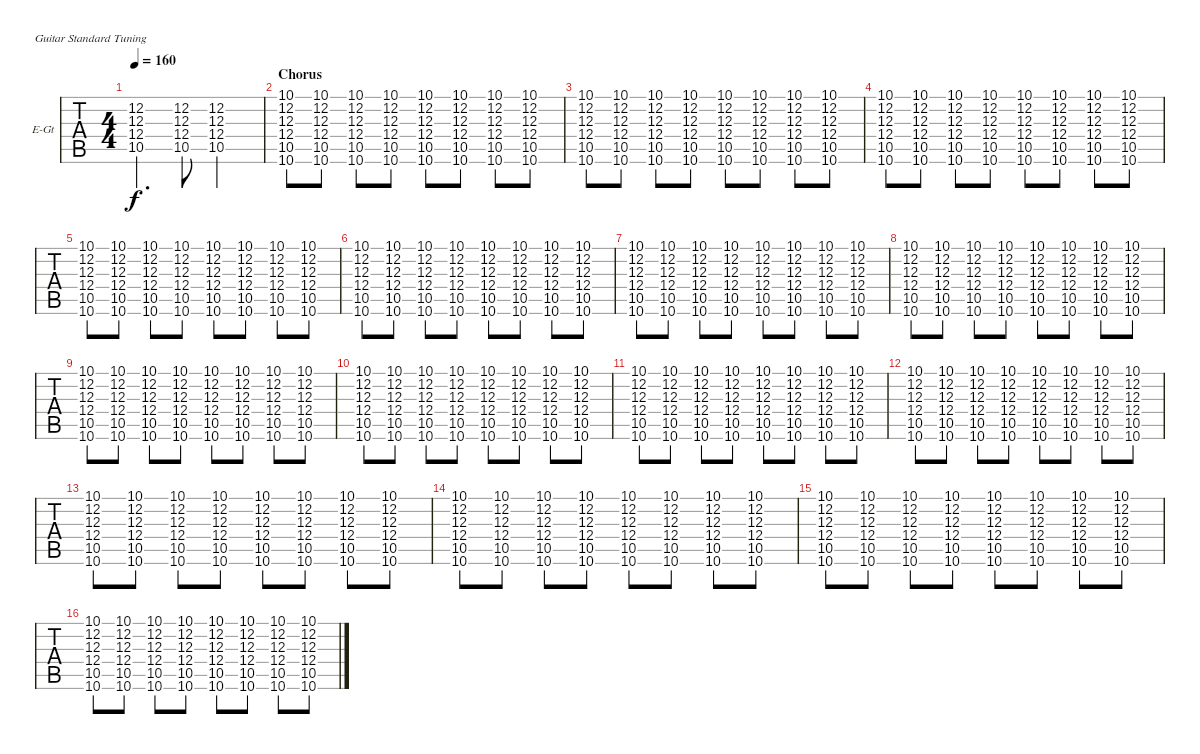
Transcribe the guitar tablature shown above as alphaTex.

\bracketExtendMode groupsimilarinstruments
\firstSystemTrackNameOrientation horizontal
\otherSystemsTrackNameOrientation horizontal
\track ("Nick" "E-Gt") {instrument overdrivenguitar}
\staff {tabs}
\tuning (E4 B3 G3 D3 A2 E2)
\ts (4 4)
\tempo 160
\clef g2
\ks c
(12.2 12.3 12.4 10.5).4{d dy f} (12.2 12.3 12.4 10.5).8 (12.2{st} 12.3{st} 12.4{st} 10.5{st}).2 |
\section ("" "Chorus")
(10.1 12.2 12.3 12.4 10.5 10.6).8 (10.1 12.2 12.3 12.4 10.5 10.6).8 (10.1 12.2 12.3 12.4 10.5 10.6).8 (10.1 12.2 12.3 12.4 10.5 10.6).8 (10.1 12.2 12.3 12.4 10.5 10.6).8 (10.1 12.2 12.3 12.4 10.5 10.6).8 (10.1 12.2 12.3 12.4 10.5 10.6).8 (10.1 12.2 12.3 12.4 10.5 10.6).8 |
(10.1 12.2 12.3 12.4 10.5 10.6).8 (10.1 12.2 12.3 12.4 10.5 10.6).8 (10.1 12.2 12.3 12.4 10.5 10.6).8 (10.1 12.2 12.3 12.4 10.5 10.6).8 (10.1 12.2 12.3 12.4 10.5 10.6).8 (10.1 12.2 12.3 12.4 10.5 10.6).8 (10.1 12.2 12.3 12.4 10.5 10.6).8 (10.1 12.2 12.3 12.4 10.5 10.6).8 |
(10.1 12.2 12.3 12.4 10.5 10.6).8 (10.1 12.2 12.3 12.4 10.5 10.6).8 (10.1 12.2 12.3 12.4 10.5 10.6).8 (10.1 12.2 12.3 12.4 10.5 10.6).8 (10.1 12.2 12.3 12.4 10.5 10.6).8 (10.1 12.2 12.3 12.4 10.5 10.6).8 (10.1 12.2 12.3 12.4 10.5 10.6).8 (10.1 12.2 12.3 12.4 10.5 10.6).8 |
(10.1 12.2 12.3 12.4 10.5 10.6).8 (10.1 12.2 12.3 12.4 10.5 10.6).8 (10.1 12.2 12.3 12.4 10.5 10.6).8 (10.1 12.2 12.3 12.4 10.5 10.6).8 (10.1 12.2 12.3 12.4 10.5 10.6).8 (10.1 12.2 12.3 12.4 10.5 10.6).8 (10.1 12.2 12.3 12.4 10.5 10.6).8 (10.1 12.2 12.3 12.4 10.5 10.6).8 |
(10.1 12.2 12.3 12.4 10.5 10.6).8 (10.1 12.2 12.3 12.4 10.5 10.6).8 (10.1 12.2 12.3 12.4 10.5 10.6).8 (10.1 12.2 12.3 12.4 10.5 10.6).8 (10.1 12.2 12.3 12.4 10.5 10.6).8 (10.1 12.2 12.3 12.4 10.5 10.6).8 (10.1 12.2 12.3 12.4 10.5 10.6).8 (10.1 12.2 12.3 12.4 10.5 10.6).8 |
(10.1 12.2 12.3 12.4 10.5 10.6).8 (10.1 12.2 12.3 12.4 10.5 10.6).8 (10.1 12.2 12.3 12.4 10.5 10.6).8 (10.1 12.2 12.3 12.4 10.5 10.6).8 (10.1 12.2 12.3 12.4 10.5 10.6).8 (10.1 12.2 12.3 12.4 10.5 10.6).8 (10.1 12.2 12.3 12.4 10.5 10.6).8 (10.1 12.2 12.3 12.4 10.5 10.6).8 |
(10.1 12.2 12.3 12.4 10.5 10.6).8 (10.1 12.2 12.3 12.4 10.5 10.6).8 (10.1 12.2 12.3 12.4 10.5 10.6).8 (10.1 12.2 12.3 12.4 10.5 10.6).8 (10.1 12.2 12.3 12.4 10.5 10.6).8 (10.1 12.2 12.3 12.4 10.5 10.6).8 (10.1 12.2 12.3 12.4 10.5 10.6).8 (10.1 12.2 12.3 12.4 10.5 10.6).8 |
(10.1 12.2 12.3 12.4 10.5 10.6).8 (10.1 12.2 12.3 12.4 10.5 10.6).8 (10.1 12.2 12.3 12.4 10.5 10.6).8 (10.1 12.2 12.3 12.4 10.5 10.6).8 (10.1 12.2 12.3 12.4 10.5 10.6).8 (10.1 12.2 12.3 12.4 10.5 10.6).8 (10.1 12.2 12.3 12.4 10.5 10.6).8 (10.1 12.2 12.3 12.4 10.5 10.6).8 |
(10.1 12.2 12.3 12.4 10.5 10.6).8 (10.1 12.2 12.3 12.4 10.5 10.6).8 (10.1 12.2 12.3 12.4 10.5 10.6).8 (10.1 12.2 12.3 12.4 10.5 10.6).8 (10.1 12.2 12.3 12.4 10.5 10.6).8 (10.1 12.2 12.3 12.4 10.5 10.6).8 (10.1 12.2 12.3 12.4 10.5 10.6).8 (10.1 12.2 12.3 12.4 10.5 10.6).8 |
(10.1 12.2 12.3 12.4 10.5 10.6).8 (10.1 12.2 12.3 12.4 10.5 10.6).8 (10.1 12.2 12.3 12.4 10.5 10.6).8 (10.1 12.2 12.3 12.4 10.5 10.6).8 (10.1 12.2 12.3 12.4 10.5 10.6).8 (10.1 12.2 12.3 12.4 10.5 10.6).8 (10.1 12.2 12.3 12.4 10.5 10.6).8 (10.1 12.2 12.3 12.4 10.5 10.6).8 |
(10.1 12.2 12.3 12.4 10.5 10.6).8 (10.1 12.2 12.3 12.4 10.5 10.6).8 (10.1 12.2 12.3 12.4 10.5 10.6).8 (10.1 12.2 12.3 12.4 10.5 10.6).8 (10.1 12.2 12.3 12.4 10.5 10.6).8 (10.1 12.2 12.3 12.4 10.5 10.6).8 (10.1 12.2 12.3 12.4 10.5 10.6).8 (10.1 12.2 12.3 12.4 10.5 10.6).8 |
(10.1 12.2 12.3 12.4 10.5 10.6).8 (10.1 12.2 12.3 12.4 10.5 10.6).8 (10.1 12.2 12.3 12.4 10.5 10.6).8 (10.1 12.2 12.3 12.4 10.5 10.6).8 (10.1 12.2 12.3 12.4 10.5 10.6).8 (10.1 12.2 12.3 12.4 10.5 10.6).8 (10.1 12.2 12.3 12.4 10.5 10.6).8 (10.1 12.2 12.3 12.4 10.5 10.6).8 |
(10.1 12.2 12.3 12.4 10.5 10.6).8 (10.1 12.2 12.3 12.4 10.5 10.6).8 (10.1 12.2 12.3 12.4 10.5 10.6).8 (10.1 12.2 12.3 12.4 10.5 10.6).8 (10.1 12.2 12.3 12.4 10.5 10.6).8 (10.1 12.2 12.3 12.4 10.5 10.6).8 (10.1 12.2 12.3 12.4 10.5 10.6).8 (10.1 12.2 12.3 12.4 10.5 10.6).8 |
(10.1 12.2 12.3 12.4 10.5 10.6).8 (10.1 12.2 12.3 12.4 10.5 10.6).8 (10.1 12.2 12.3 12.4 10.5 10.6).8 (10.1 12.2 12.3 12.4 10.5 10.6).8 (10.1 12.2 12.3 12.4 10.5 10.6).8 (10.1 12.2 12.3 12.4 10.5 10.6).8 (10.1 12.2 12.3 12.4 10.5 10.6).8 (10.1 12.2 12.3 12.4 10.5 10.6).8 |
(10.1 12.2 12.3 12.4 10.5 10.6).8 (10.1 12.2 12.3 12.4 10.5 10.6).8 (10.1 12.2 12.3 12.4 10.5 10.6).8 (10.1 12.2 12.3 12.4 10.5 10.6).8 (10.1 12.2 12.3 12.4 10.5 10.6).8 (10.1 12.2 12.3 12.4 10.5 10.6).8 (10.1 12.2 12.3 12.4 10.5 10.6).8 (10.1 12.2 12.3 12.4 10.5 10.6).8
